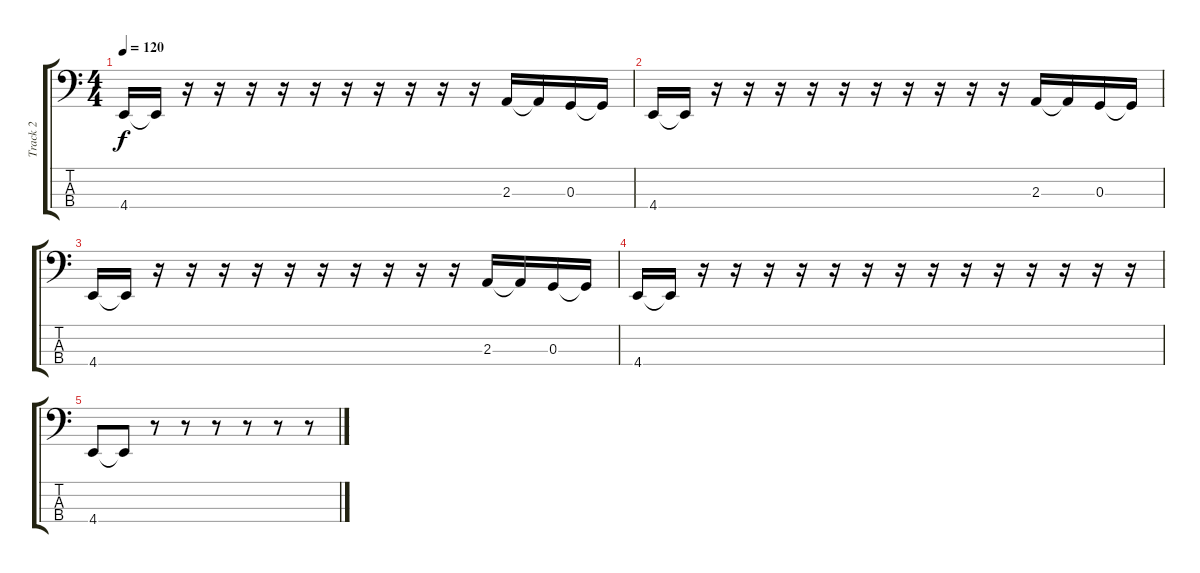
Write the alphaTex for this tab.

\track ("Track 2" "Track 2") {instrument fretlessbass}
\staff {score tabs}
\tuning (F2 C2 G1 C1) {hide}
\ts (4 4)
\tempo 120
\clef f4
\ks c
4.4.16{dy f} 4.4{t}.16 r.16 r.16 r.16 r.16 r.16 r.16 r.16 r.16 r.16 r.16 2.3.16 2.3{t}.16 0.3.16 0.3{t}.16 |
4.4.16 4.4{t}.16 r.16 r.16 r.16 r.16 r.16 r.16 r.16 r.16 r.16 r.16 2.3.16 2.3{t}.16 0.3.16 0.3{t}.16 |
4.4.16 4.4{t}.16 r.16 r.16 r.16 r.16 r.16 r.16 r.16 r.16 r.16 r.16 2.3.16 2.3{t}.16 0.3.16 0.3{t}.16 |
4.4.16 4.4{t}.16 r.16 r.16 r.16 r.16 r.16 r.16 r.16 r.16 r.16 r.16 r.16 r.16 r.16 r.16 |
4.4.8 4.4{t}.8 r.8 r.8 r.8 r.8 r.8 r.8
